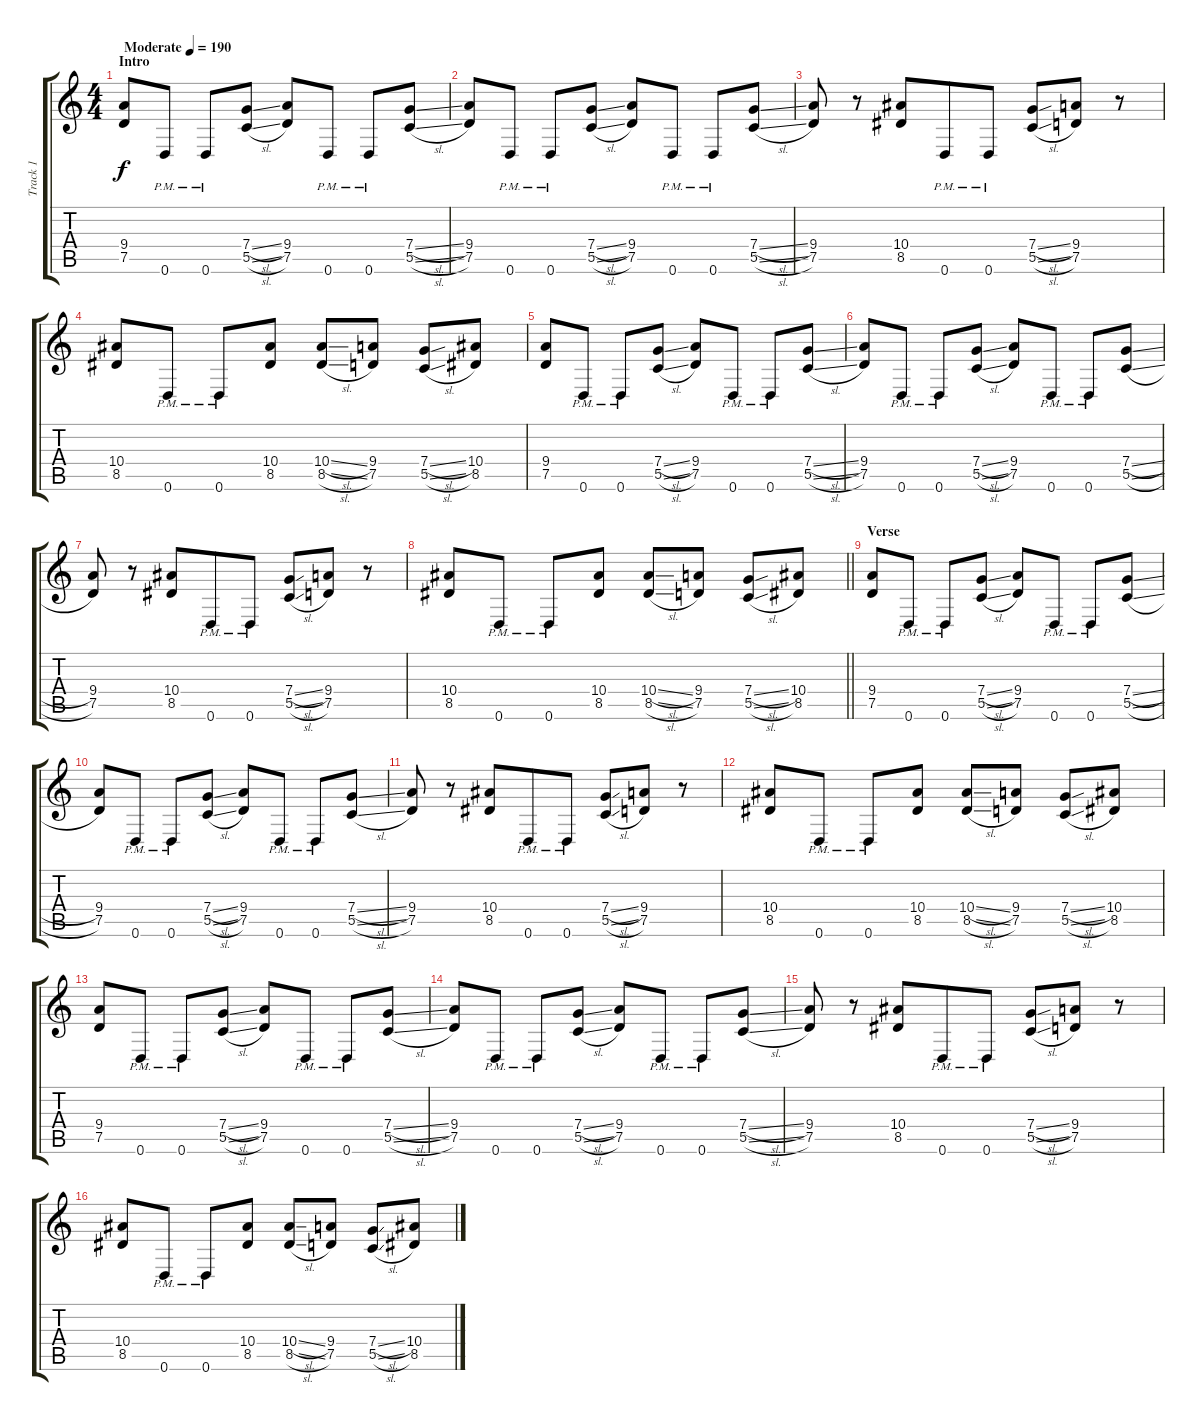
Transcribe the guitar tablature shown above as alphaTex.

\track ("Track 1" "Track 1") {instrument distortionguitar}
\staff {score tabs}
\tuning (D4 A3 F3 C3 G2 D2) {hide}
\ts (4 4)
\section ("" "Intro")
\tempo (190 "Moderate")
\clef g2
\ks c
(9.4 7.5).8{dy f instrument electricguitarclean} 0.6{pm}.8 0.6{pm}.8 (7.4{sl} 5.5{sl}).8 (9.4 7.5).8 0.6{pm}.8 0.6{pm}.8 (7.4{sl} 5.5{sl}).8 |
(9.4 7.5).8 0.6{pm}.8 0.6{pm}.8 (7.4{sl} 5.5{sl}).8 (9.4 7.5).8 0.6{pm}.8 0.6{pm}.8 (7.4{sl} 5.5{sl}).8 |
(9.4 7.5).8 r.8 (10.4 8.5).8 0.6{pm}.8{beam merge} 0.6{pm}.8{beam split} (7.4{sl} 5.5{sl}).8{beam merge} (9.4 7.5).8 r.8 |
(10.4 8.5).8 0.6{pm}.8 0.6{pm}.8 (10.4 8.5).8 (10.4{sl} 8.5{sl}).8 (9.4 7.5).8 (7.4{sl} 5.5{sl}).8 (10.4 8.5).8 |
(9.4 7.5).8 0.6{pm}.8 0.6{pm}.8 (7.4{sl} 5.5{sl}).8 (9.4 7.5).8 0.6{pm}.8 0.6{pm}.8 (7.4{sl} 5.5{sl}).8 |
(9.4 7.5).8 0.6{pm}.8 0.6{pm}.8 (7.4{sl} 5.5{sl}).8 (9.4 7.5).8 0.6{pm}.8 0.6{pm}.8 (7.4{sl} 5.5{sl}).8 |
(9.4 7.5).8 r.8 (10.4 8.5).8 0.6{pm}.8{beam merge} 0.6{pm}.8{beam split} (7.4{sl} 5.5{sl}).8{beam merge} (9.4 7.5).8 r.8 |
\barLineRight lightlight
(10.4 8.5).8 0.6{pm}.8 0.6{pm}.8 (10.4 8.5).8 (10.4{sl} 8.5{sl}).8 (9.4 7.5).8 (7.4{sl} 5.5{sl}).8 (10.4 8.5).8 |
\section ("" "Verse")
(9.4 7.5).8{instrument distortionguitar} 0.6{pm}.8 0.6{pm}.8 (7.4{sl} 5.5{sl}).8 (9.4 7.5).8 0.6{pm}.8 0.6{pm}.8 (7.4{sl} 5.5{sl}).8 |
(9.4 7.5).8 0.6{pm}.8 0.6{pm}.8 (7.4{sl} 5.5{sl}).8 (9.4 7.5).8 0.6{pm}.8 0.6{pm}.8 (7.4{sl} 5.5{sl}).8 |
(9.4 7.5).8 r.8 (10.4 8.5).8 0.6{pm}.8{beam merge} 0.6{pm}.8{beam split} (7.4{sl} 5.5{sl}).8{beam merge} (9.4 7.5).8 r.8 |
(10.4 8.5).8 0.6{pm}.8 0.6{pm}.8 (10.4 8.5).8 (10.4{sl} 8.5{sl}).8 (9.4 7.5).8 (7.4{sl} 5.5{sl}).8 (10.4 8.5).8 |
(9.4 7.5).8 0.6{pm}.8 0.6{pm}.8 (7.4{sl} 5.5{sl}).8 (9.4 7.5).8 0.6{pm}.8 0.6{pm}.8 (7.4{sl} 5.5{sl}).8 |
(9.4 7.5).8 0.6{pm}.8 0.6{pm}.8 (7.4{sl} 5.5{sl}).8 (9.4 7.5).8 0.6{pm}.8 0.6{pm}.8 (7.4{sl} 5.5{sl}).8 |
(9.4 7.5).8 r.8 (10.4 8.5).8 0.6{pm}.8{beam merge} 0.6{pm}.8{beam split} (7.4{sl} 5.5{sl}).8{beam merge} (9.4 7.5).8 r.8 |
(10.4 8.5).8 0.6{pm}.8 0.6{pm}.8 (10.4 8.5).8 (10.4{sl} 8.5{sl}).8 (9.4 7.5).8 (7.4{sl} 5.5{sl}).8 (10.4 8.5).8
